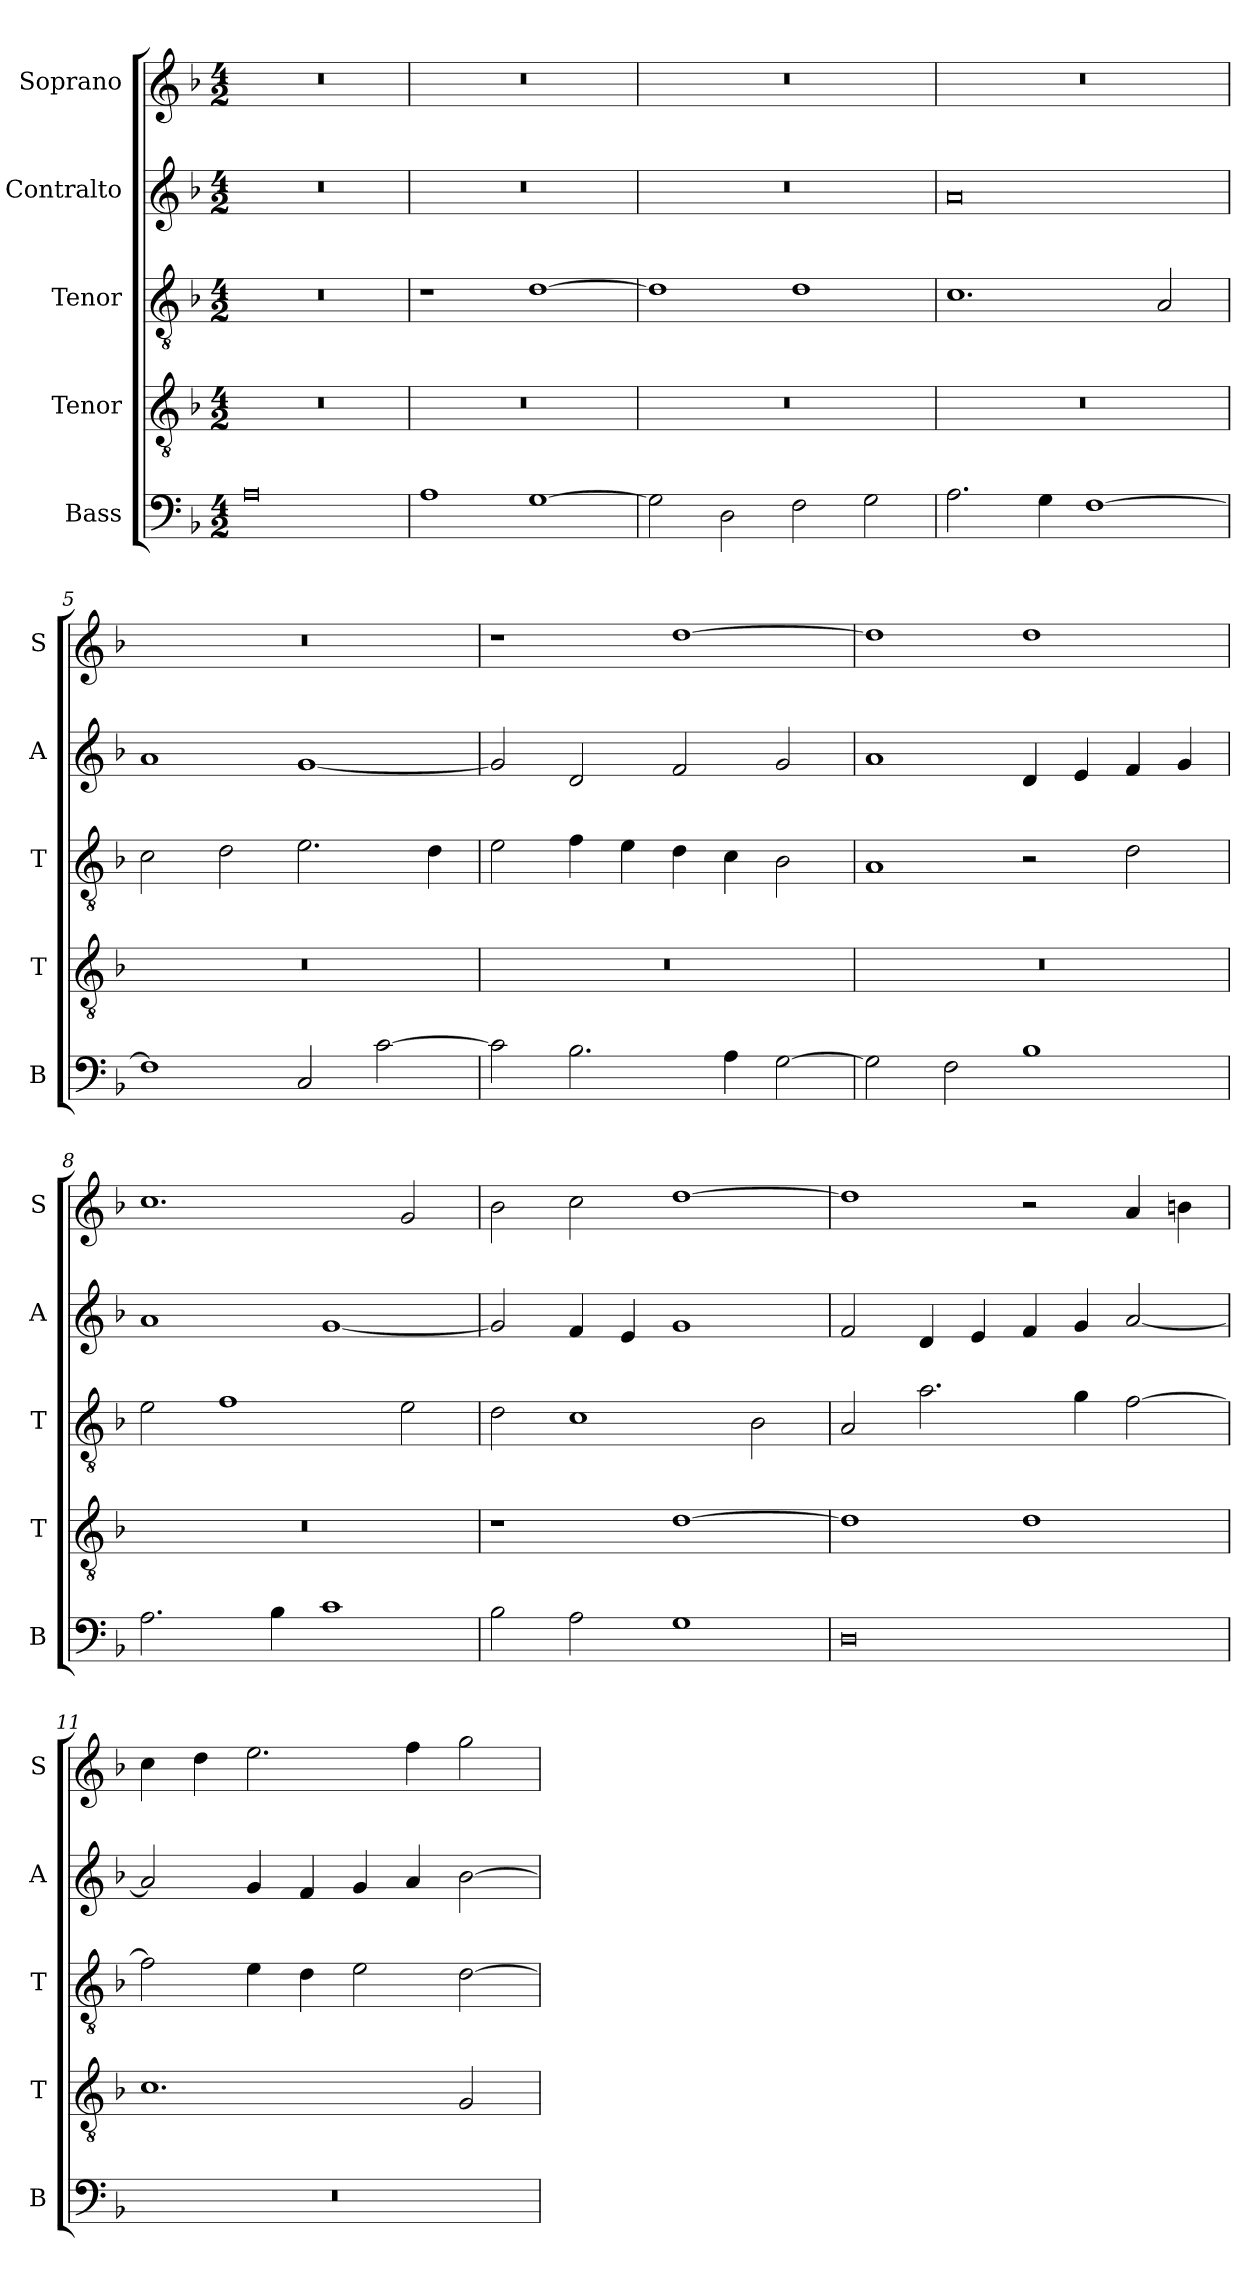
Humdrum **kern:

**kern	**kern	**kern	**kern	**kern
*part5	*part4	*part3	*part2	*part1
*staff5	*staff4	*staff3	*staff2	*staff1
*I"Bass	*I"Tenor	*I"Tenor	*I"Contralto	*I"Soprano
*I'B	*I'T	*I'T	*I'A	*I'S
*clefF4	*clefGv2	*clefGv2	*clefG2	*clefG2
*k[b-]	*k[b-]	*k[b-]	*k[b-]	*k[b-]
*D:aeo	*D:aeo	*D:aeo	*D:aeo	*D:aeo
*M4/2	*M4/2	*M4/2	*M4/2	*M4/2
=1	=1	=1	=1	=1
0A	0r	0r	0r	0r
=2	=2	=2	=2	=2
1A	0r	1r	0r	0r
[1G	.	[1d	.	.
=3	=3	=3	=3	=3
2G]	0r	1d]	0r	0r
2D	.	.	.	.
2F	.	1d	.	.
2G	.	.	.	.
=4	=4	=4	=4	=4
2.A	0r	1.c	0a	0r
4G	.	.	.	.
[1F	.	.	.	.
.	.	2A	.	.
=5	=5	=5	=5	=5
1F]	0r	2c	1a	0r
.	.	2d	.	.
2C	.	2.e	[1g	.
[2c	.	.	.	.
.	.	4d	.	.
=6	=6	=6	=6	=6
2c]	0r	2e	2g]	1r
2.B-	.	4f	2d	.
.	.	4e	.	.
.	.	4d	2f	[1dd
4A	.	4c	.	.
[2G	.	2B-	2g	.
=7	=7	=7	=7	=7
2G]	0r	1A	1a	1dd]
2F	.	.	.	.
1B-	.	2r	4d	1dd
.	.	.	4e	.
.	.	2d	4f	.
.	.	.	4g	.
=8	=8	=8	=8	=8
2.A	0r	2e	1a	1.cc
.	.	1f	.	.
4B-	.	.	.	.
1c	.	.	[1g	.
.	.	2e	.	2g
=9	=9	=9	=9	=9
2B-	1r	2d	2g]	2b-
2A	.	1c	4f	2cc
.	.	.	4e	.
1G	[1d	.	1g	[1dd
.	.	2B-	.	.
=10	=10	=10	=10	=10
0D	1d]	2A	2f	1dd]
.	.	2.a	4d	.
.	.	.	4e	.
.	1d	.	4f	2r
.	.	4g	4g	.
.	.	[2f	[2a	4a
.	.	.	.	4bn
=11	=11	=11	=11	=11
0r	1.c	2f]	2a]	4cc
.	.	.	.	4dd
.	.	4e	4g	2.ee
.	.	4d	4f	.
.	.	2e	4g	.
.	.	.	4a	4ff
.	2G	[2d	[2b-	2gg
=	=	=	=	=
*-	*-	*-	*-	*-
